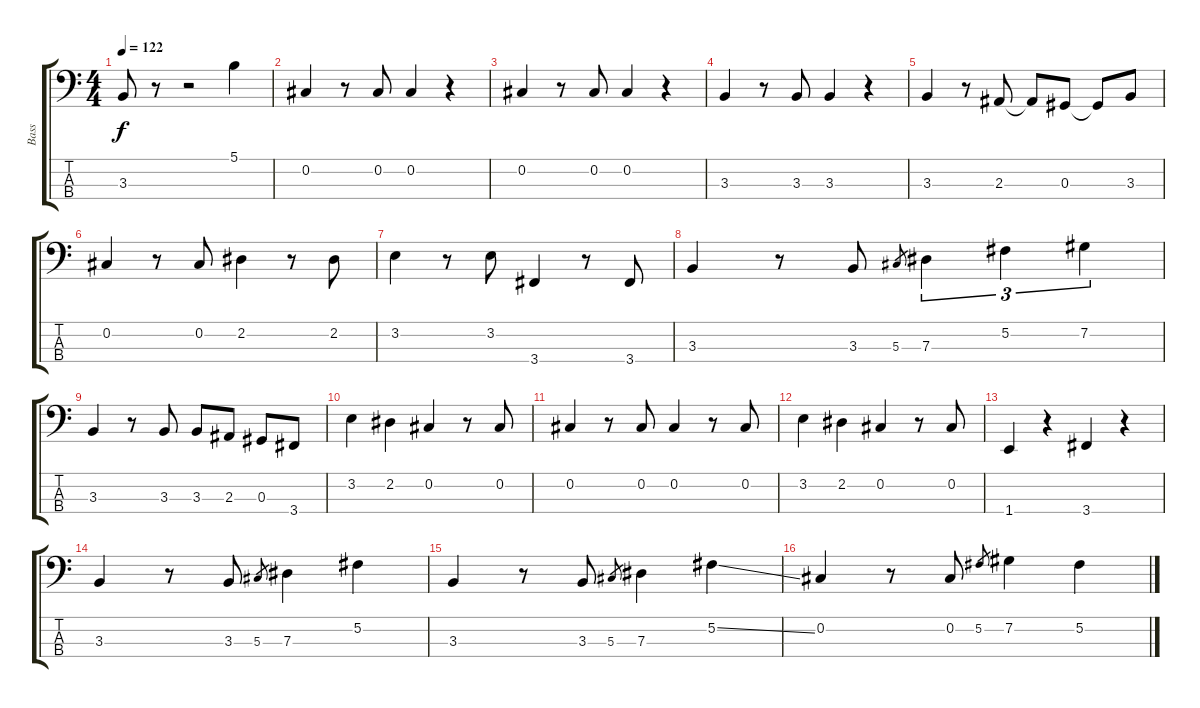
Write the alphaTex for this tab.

\track ("Bass" "Bass") {instrument electricbasspick}
\staff {score tabs}
\tuning (Gb2 Db2 Ab1 Eb1) {hide}
\ts (4 4)
\tempo 122
\clef f4
\ks c
3.3.8{dy f} r.8 r.2 5.1.4 |
0.2.4 r.8 0.2.8 0.2.4 r.4 |
0.2.4 r.8 0.2.8 0.2.4 r.4 |
3.3.4 r.8 3.3.8 3.3.4 r.4 |
3.3.4 r.8 2.3.8 2.3{t}.8 0.3.8 0.3{t}.8 3.3.8 |
0.2.4 r.8 0.2.8 2.2.4 r.8 2.2.8 |
3.2.4 r.8 3.2.8 3.4.4 r.8 3.4.8 |
3.3.4 r.8 3.3.8 5.3.8{gr} 7.3.4{tu (3 2)} 5.2.4{tu (3 2)} 7.2.4{tu (3 2)} |
3.3.4 r.8 3.3.8 3.3.8 2.3.8 0.3.8 3.4.8 |
3.2.4 2.2.4 0.2.4 r.8 0.2.8 |
0.2.4 r.8 0.2.8 0.2.4 r.8 0.2.8 |
3.2.4 2.2.4 0.2.4 r.8 0.2.8 |
1.4.4 r.4 3.4.4 r.4 |
3.3.4 r.8 3.3.8 5.3.8{gr} 7.3.4 5.2.4 |
3.3.4 r.8 3.3.8 5.3.8{gr} 7.3.4 5.2{ss}.4 |
0.2.4 r.8 0.2.8 5.2.8{gr} 7.2.4 5.2{ss}.4
